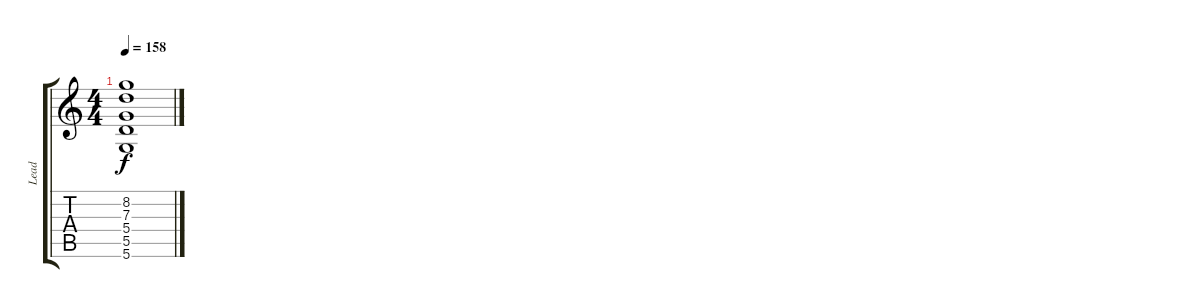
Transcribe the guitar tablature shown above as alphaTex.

\track ("Lead" "Lead") {instrument distortionguitar}
\staff {score tabs}
\tuning (E4 B3 G3 D3 A2 D2) {hide}
\ts (4 4)
\tempo 158
\clef g2
\ks c
(8.2{t} 7.3{t} 5.4{t} 5.5{t} 5.6{t}).1{dy f}
